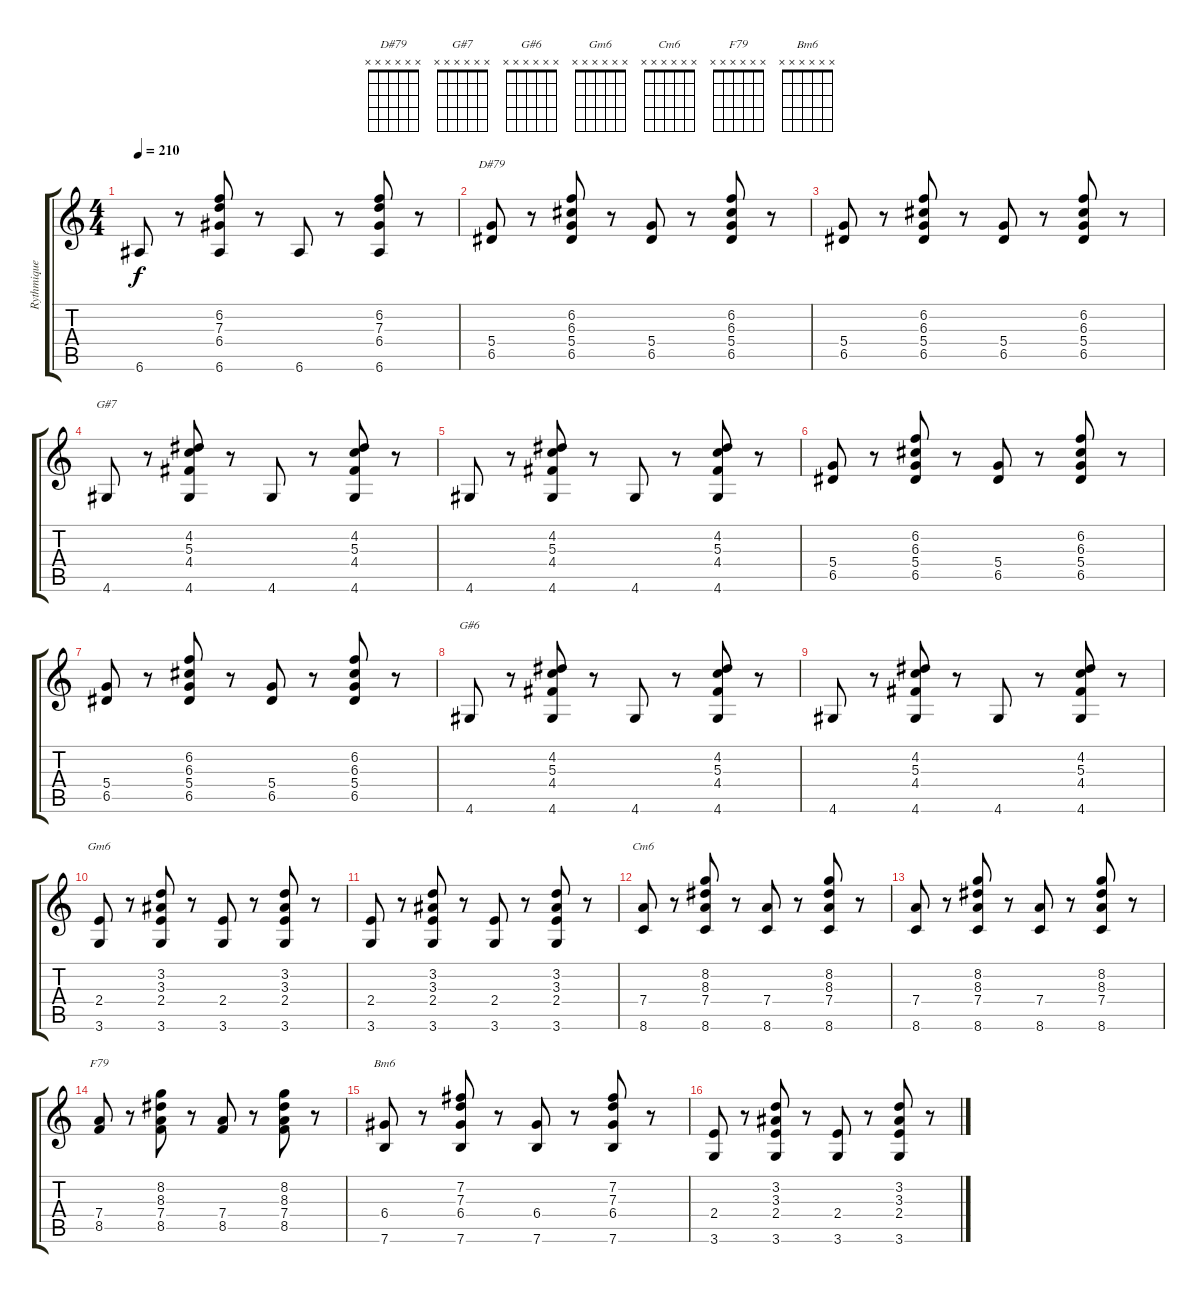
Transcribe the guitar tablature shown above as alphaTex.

\track ("Rythmique" "Rythmique") {instrument acousticguitarsteel}
\staff {score tabs}
\tuning (E4 B3 G3 D3 A2 E2) {hide}
\chord ("D#79" x x x x x x)
\chord ("G#7" x x x x x x)
\chord ("G#6" x x x x x x)
\chord ("Gm6" x x x x x x)
\chord ("Cm6" x x x x x x)
\chord ("F79" x x x x x x)
\chord ("Bm6" x x x x x x)
\ts (4 4)
\tempo 210
\clef g2
\ks c
6.6.8{dy f} r.8 (6.2 7.3 6.4 6.6).8 r.8 6.6.8 r.8 (6.2 7.3 6.4 6.6).8 r.8 |
(5.4 6.5).8{ch "D#79"} r.8 (6.2 6.3 5.4 6.5).8 r.8 (5.4 6.5).8 r.8 (6.2 6.3 5.4 6.5).8 r.8 |
(5.4 6.5).8 r.8 (6.2 6.3 5.4 6.5).8 r.8 (5.4 6.5).8 r.8 (6.2 6.3 5.4 6.5).8 r.8 |
4.6.8{ch "G#7"} r.8 (4.2 5.3 4.4 4.6).8 r.8 4.6.8 r.8 (4.2 5.3 4.4 4.6).8 r.8 |
4.6.8 r.8 (4.2 5.3 4.4 4.6).8 r.8 4.6.8 r.8 (4.2 5.3 4.4 4.6).8 r.8 |
(5.4 6.5).8 r.8 (6.2 6.3 5.4 6.5).8 r.8 (5.4 6.5).8 r.8 (6.2 6.3 5.4 6.5).8 r.8 |
(5.4 6.5).8 r.8 (6.2 6.3 5.4 6.5).8 r.8 (5.4 6.5).8 r.8 (6.2 6.3 5.4 6.5).8 r.8 |
4.6.8{ch "G#6"} r.8 (4.2 5.3 4.4 4.6).8 r.8 4.6.8 r.8 (4.2 5.3 4.4 4.6).8 r.8 |
4.6.8 r.8 (4.2 5.3 4.4 4.6).8 r.8 4.6.8 r.8 (4.2 5.3 4.4 4.6).8 r.8 |
(2.4 3.6).8{ch "Gm6"} r.8 (3.2 3.3 2.4 3.6).8 r.8 (2.4 3.6).8 r.8 (3.2 3.3 2.4 3.6).8 r.8 |
(2.4 3.6).8 r.8 (3.2 3.3 2.4 3.6).8 r.8 (2.4 3.6).8 r.8 (3.2 3.3 2.4 3.6).8 r.8 |
(7.4 8.6).8{ch "Cm6"} r.8 (8.2 8.3 7.4 8.6).8 r.8 (7.4 8.6).8 r.8 (8.2 8.3 7.4 8.6).8 r.8 |
(7.4 8.6).8 r.8 (8.2 8.3 7.4 8.6).8 r.8 (7.4 8.6).8 r.8 (8.2 8.3 7.4 8.6).8 r.8 |
(7.4 8.5).8{ch "F79"} r.8 (8.2 8.3 7.4 8.5).8 r.8 (7.4 8.5).8 r.8 (8.2 8.3 7.4 8.5).8 r.8 |
(6.4 7.6).8{ch "Bm6"} r.8 (7.2 7.3 6.4 7.6).8 r.8 (6.4 7.6).8 r.8 (7.2 7.3 6.4 7.6).8 r.8 |
(2.4 3.6).8 r.8 (3.2 3.3 2.4 3.6).8 r.8 (2.4 3.6).8 r.8 (3.2 3.3 2.4 3.6).8 r.8
